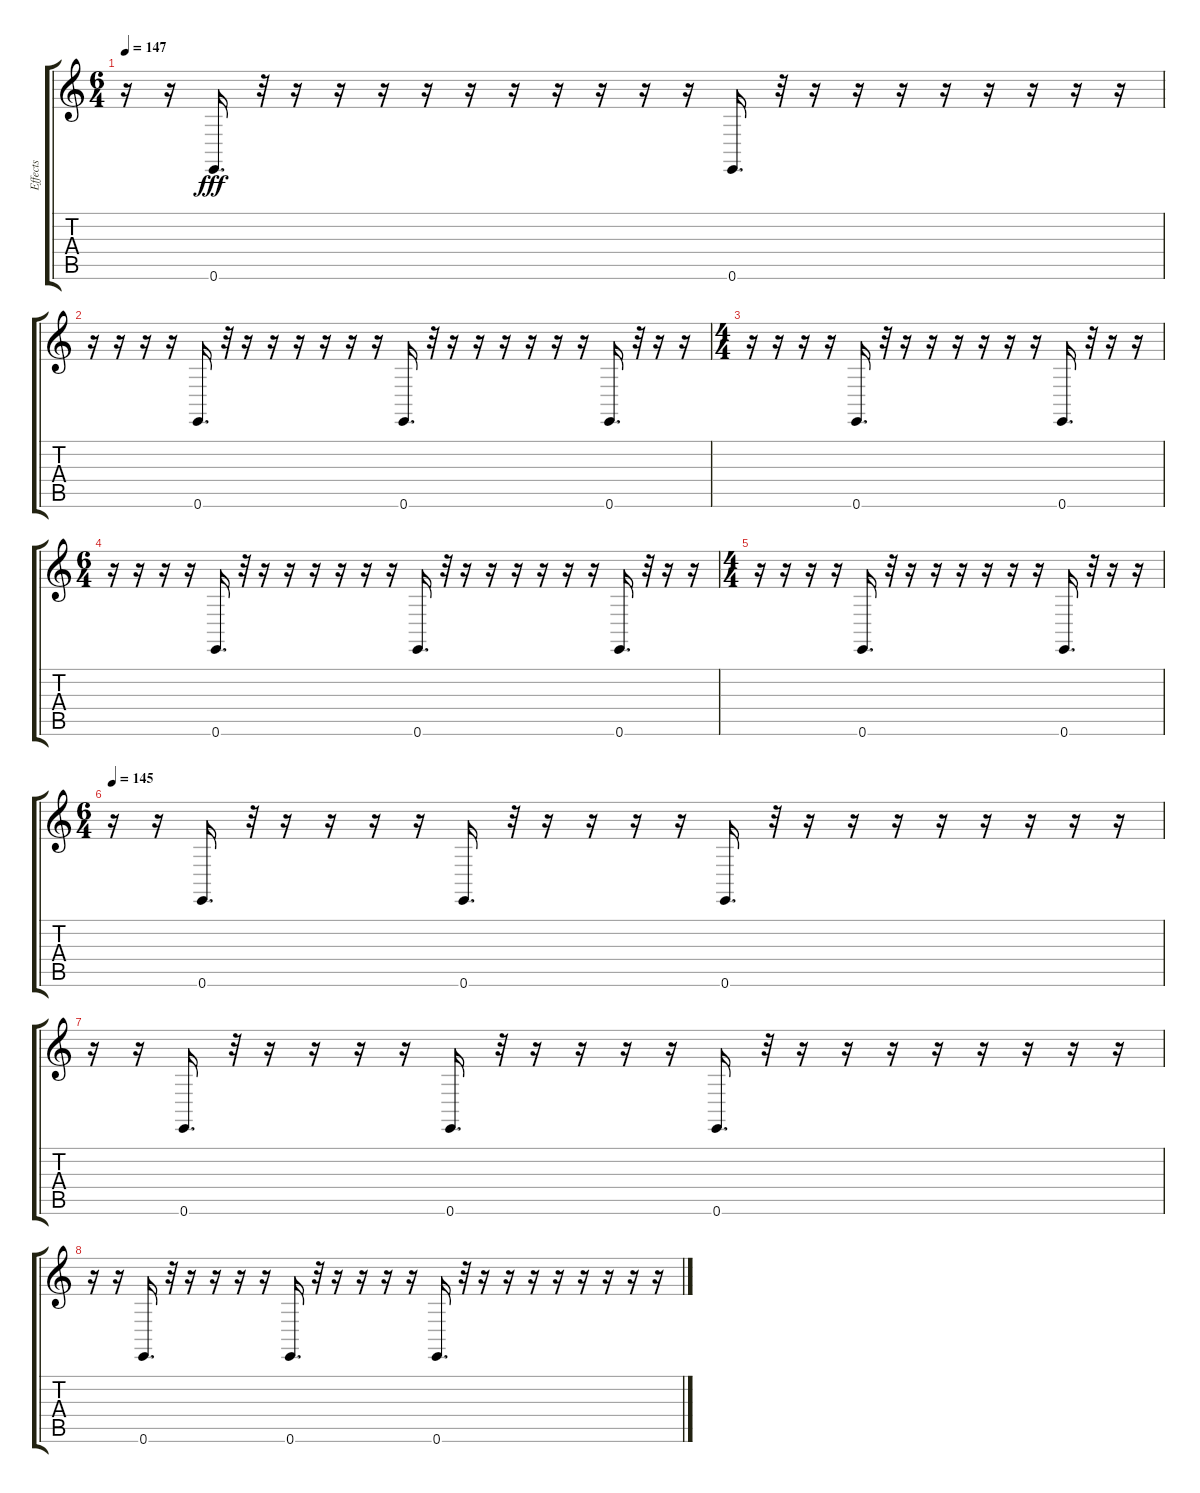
\track ("Effects" "Effects") {instrument guitarfretnoise}
\staff {score tabs}
\tuning (E4 B3 G3 D3 A2 E2) {hide}
\ts (6 4)
\tempo 147
\clef g2
\ks c
r.16{dy fff} r.16 0.6.16{d} r.32 r.16 r.16 r.16 r.16 r.16 r.16 r.16 r.16 r.16 r.16 0.6.16{d} r.32 r.16 r.16 r.16 r.16 r.16 r.16 r.16 r.16 |
r.16 r.16 r.16 r.16 0.6.16{d} r.32 r.16 r.16 r.16 r.16 r.16 r.16 0.6.16{d} r.32 r.16 r.16 r.16 r.16 r.16 r.16 0.6.16{d} r.32 r.16 r.16 |
\ts (4 4)
r.16 r.16 r.16 r.16 0.6.16{d} r.32 r.16 r.16 r.16 r.16 r.16 r.16 0.6.16{d} r.32 r.16 r.16 |
\ts (6 4)
r.16 r.16 r.16 r.16 0.6.16{d} r.32 r.16 r.16 r.16 r.16 r.16 r.16 0.6.16{d} r.32 r.16 r.16 r.16 r.16 r.16 r.16 0.6.16{d} r.32 r.16 r.16 |
\ts (4 4)
r.16 r.16 r.16 r.16 0.6.16{d} r.32 r.16 r.16 r.16 r.16 r.16 r.16 0.6.16{d} r.32 r.16 r.16 |
\ts (6 4)
\tempo 145
r.16 r.16 0.6.16{d} r.32 r.16 r.16 r.16 r.16 0.6.16{d} r.32 r.16 r.16 r.16 r.16 0.6.16{d} r.32 r.16 r.16 r.16 r.16 r.16 r.16 r.16 r.16 |
r.16 r.16 0.6.16{d} r.32 r.16 r.16 r.16 r.16 0.6.16{d} r.32 r.16 r.16 r.16 r.16 0.6.16{d} r.32 r.16 r.16 r.16 r.16 r.16 r.16 r.16 r.16 |
r.16 r.16 0.6.16{d} r.32 r.16 r.16 r.16 r.16 0.6.16{d} r.32 r.16 r.16 r.16 r.16 0.6.16{d} r.32 r.16 r.16 r.16 r.16 r.16 r.16 r.16 r.16
